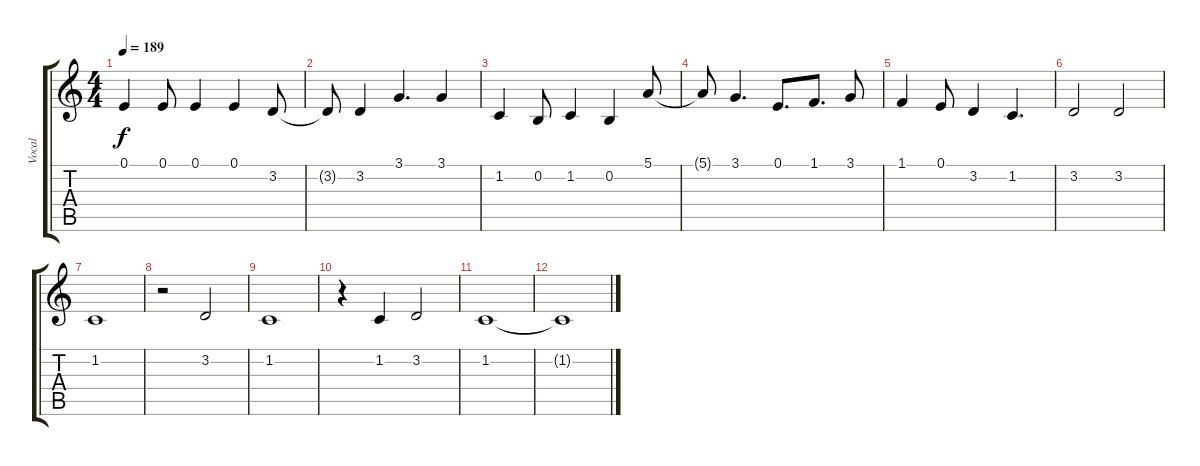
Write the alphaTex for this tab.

\track ("Vocal" "Vocal") {instrument lead2sawtooth}
\staff {score tabs}
\tuning (E4 B3 G3 D3 A2 E2) {hide}
\ts (4 4)
\tempo 189
\clef g2
\ks c
0.1.4{dy f} 0.1.8 0.1.4 0.1.4 3.2.8 |
3.2{t}.8 3.2.4 3.1.4{d} 3.1.4 |
1.2.4 0.2.8 1.2.4 0.2.4 5.1.8 |
5.1{t}.8 3.1.4{d} 0.1.8{d} 1.1.8{d} 3.1.8 |
1.1.4 0.1.8 3.2.4 1.2.4{d} |
3.2.2 3.2.2 |
1.2.1 |
r.2 3.2.2 |
1.2.1 |
r.4 1.2.4 3.2.2 |
1.2.1 |
1.2{t}.1
